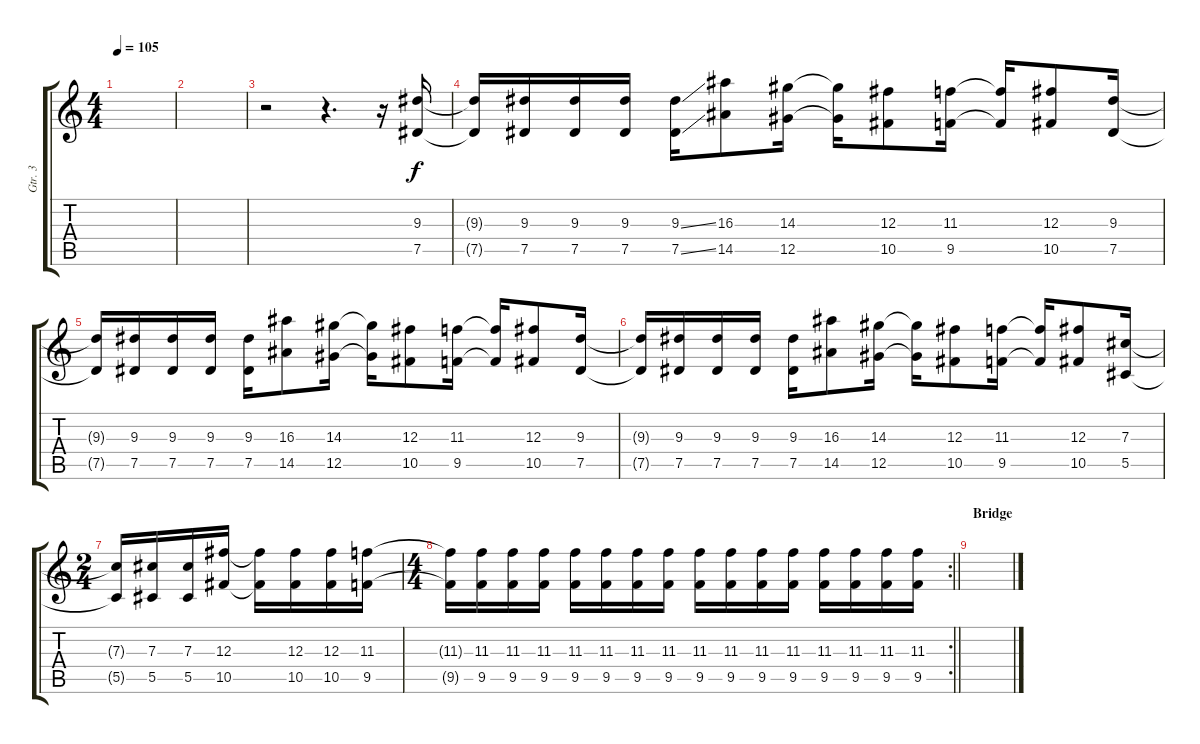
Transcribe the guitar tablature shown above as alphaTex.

\track ("Gtr. 3" "Gtr. 3") {instrument overdrivenguitar}
\staff {score tabs}
\tuning (Eb4 Bb3 Gb3 Db3 Ab2 Eb2) {hide}
\ts (4 4)
\tempo 105
\clef g2
\ks c
|
|
r.2 r.4{d} r.16 (9.3 7.5).16 |
(9.3{t} 7.5{t}).16 (9.3 7.5).16 (9.3 7.5).16 (9.3 7.5).16 (9.3{ss} 7.5{ss}).16 (16.3 14.5).8 (14.3 12.5).16 (14.3{t} 12.5{t}).16 (12.3 10.5).8 (11.3 9.5).16 (11.3{t} 9.5{t}).16 (12.3 10.5).8 (9.3 7.5).16 |
(9.3{t} 7.5{t}).16 (9.3 7.5).16 (9.3 7.5).16 (9.3 7.5).16 (9.3 7.5).16 (16.3 14.5).8 (14.3 12.5).16 (14.3{t} 12.5{t}).16 (12.3 10.5).8 (11.3 9.5).16 (11.3{t} 9.5{t}).16 (12.3 10.5).8 (9.3 7.5).16 |
(9.3{t} 7.5{t}).16 (9.3 7.5).16 (9.3 7.5).16 (9.3 7.5).16 (9.3 7.5).16 (16.3 14.5).8 (14.3 12.5).16 (14.3{t} 12.5{t}).16 (12.3 10.5).8 (11.3 9.5).16 (11.3{t} 9.5{t}).16 (12.3 10.5).8 (7.3 5.5).16 |
\ts (2 4)
(7.3{t} 5.5{t}).16 (7.3 5.5).16 (7.3 5.5).16 (12.3 10.5).16 (12.3{t} 10.5{t}).16 (12.3 10.5).16 (12.3 10.5).16 (11.3 9.5).16 |
\rc 2
\ts (4 4)
\barLineRight lightlight
(11.3{t} 9.5{t}).16 (11.3 9.5).16 (11.3 9.5).16 (11.3 9.5).16 (11.3 9.5).16 (11.3 9.5).16 (11.3 9.5).16 (11.3 9.5).16 (11.3 9.5).16 (11.3 9.5).16 (11.3 9.5).16 (11.3 9.5).16 (11.3 9.5).16 (11.3 9.5).16 (11.3 9.5).16 (11.3 9.5).16 |
\section ("" "Bridge")
